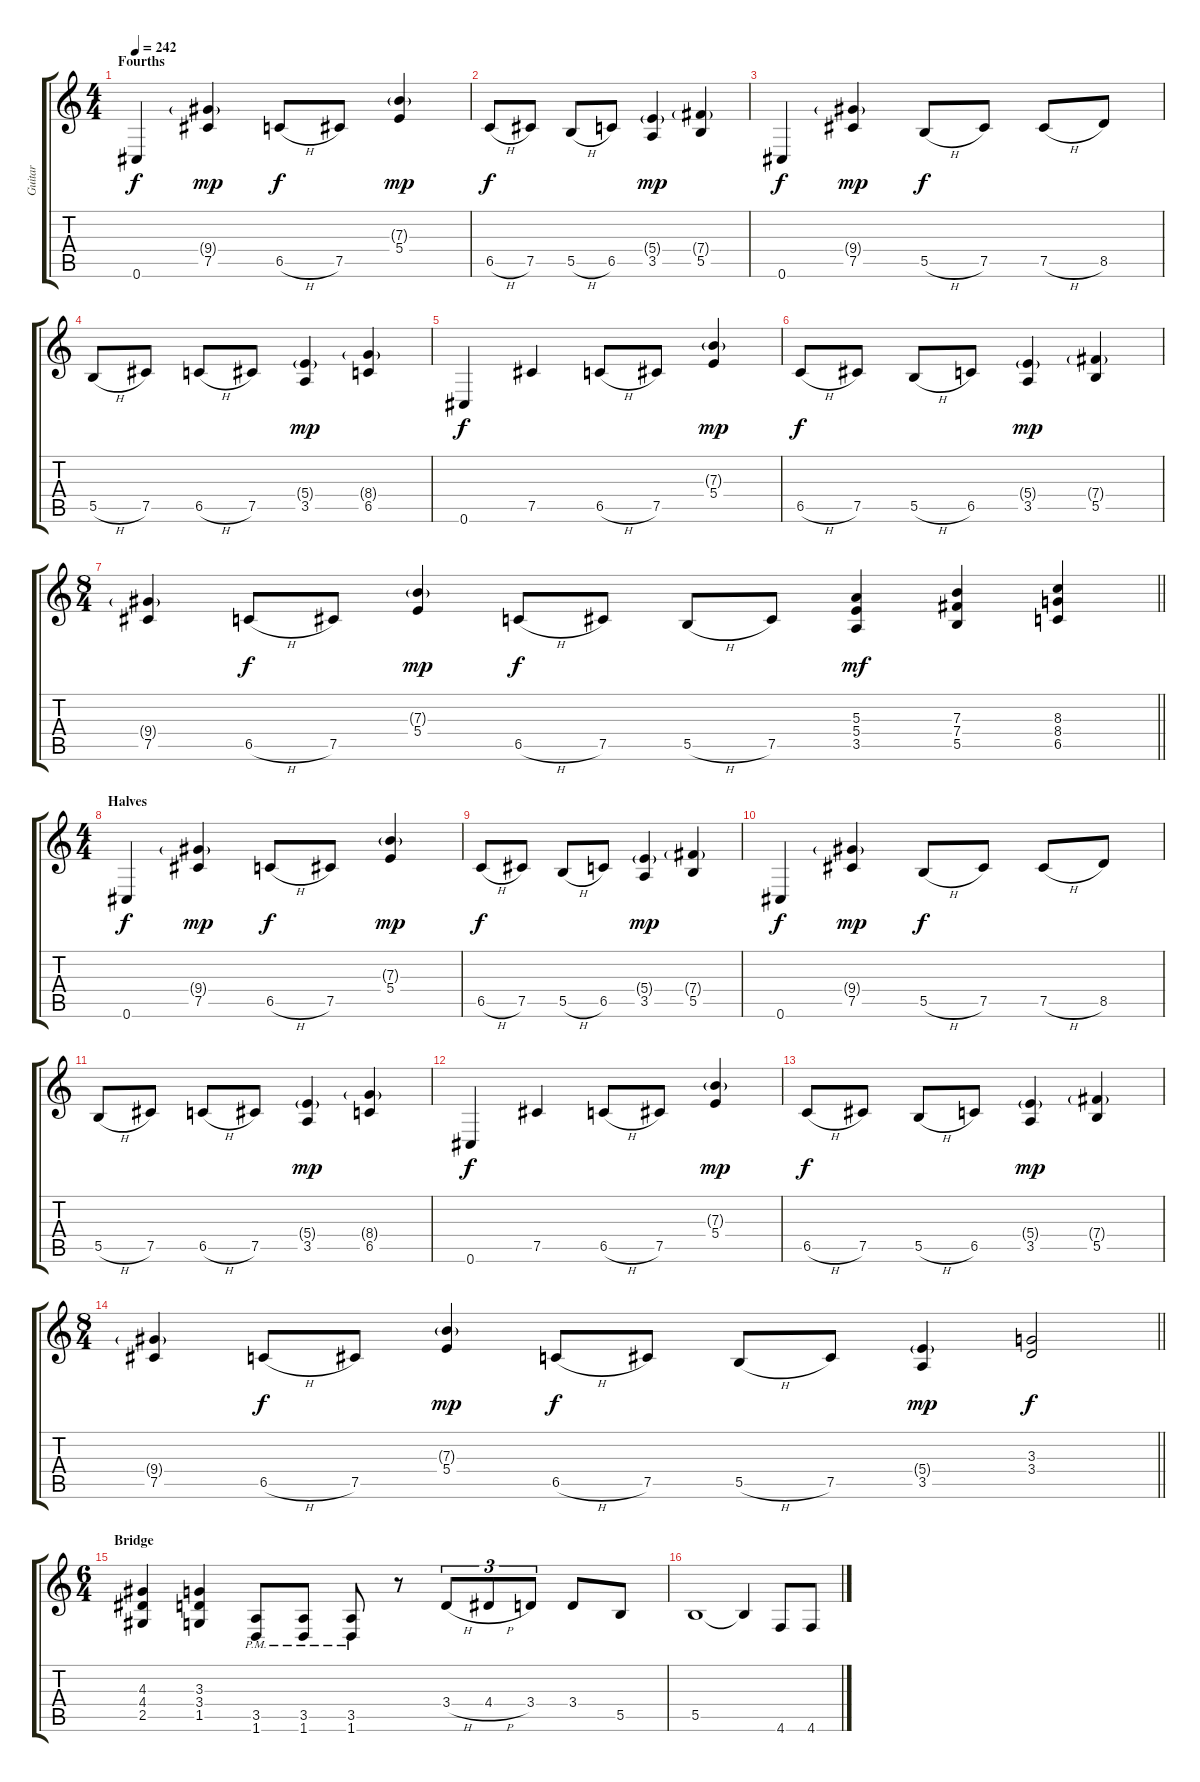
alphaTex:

\track ("Guitar" "Guitar") {instrument distortionguitar}
\staff {score tabs}
\tuning (Db4 Ab3 E3 B2 Gb2 Db2) {hide}
\ts (4 4)
\section ("" "Fourths")
\tempo 242
\clef g2
\ks c
0.6.4{dy f} (9.4{g} 7.5).4{dy mp} 6.5{h}.8{dy f} 7.5.8 (7.3{g} 5.4).4{dy mp} |
6.5{h}.8{dy f} 7.5.8 5.5{h}.8 6.5.8 (5.4{g} 3.5).4{dy mp} (7.4{g} 5.5).4 |
0.6.4{dy f} (9.4{g} 7.5).4{dy mp} 5.5{h}.8{dy f} 7.5.8 7.5{h}.8 8.5.8 |
5.5{h}.8 7.5.8 6.5{h}.8 7.5.8 (5.4{g} 3.5).4{dy mp} (8.4{g} 6.5).4 |
0.6.4{dy f} 7.5.4 6.5{h}.8 7.5.8 (7.3{g} 5.4).4{dy mp} |
6.5{h}.8{dy f} 7.5.8 5.5{h}.8 6.5.8 (5.4{g} 3.5).4{dy mp} (7.4{g} 5.5).4 |
\ts (8 4)
\barLineRight lightlight
(9.4{g} 7.5).4 6.5{h}.8{dy f} 7.5.8 (7.3{g} 5.4).4{dy mp} 6.5{h}.8{dy f} 7.5.8 5.5{h}.8 7.5.8 (5.3 5.4 3.5).4{dy mf} (7.3 7.4 5.5).4 (8.3 8.4 6.5).4 |
\ts (4 4)
\section ("" "Halves")
0.6.4{dy f} (9.4{g} 7.5).4{dy mp} 6.5{h}.8{dy f} 7.5.8 (7.3{g} 5.4).4{dy mp} |
6.5{h}.8{dy f} 7.5.8 5.5{h}.8 6.5.8 (5.4{g} 3.5).4{dy mp} (7.4{g} 5.5).4 |
0.6.4{dy f} (9.4{g} 7.5).4{dy mp} 5.5{h}.8{dy f} 7.5.8 7.5{h}.8 8.5.8 |
5.5{h}.8 7.5.8 6.5{h}.8 7.5.8 (5.4{g} 3.5).4{dy mp} (8.4{g} 6.5).4 |
0.6.4{dy f} 7.5.4 6.5{h}.8 7.5.8 (7.3{g} 5.4).4{dy mp} |
6.5{h}.8{dy f} 7.5.8 5.5{h}.8 6.5.8 (5.4{g} 3.5).4{dy mp} (7.4{g} 5.5).4 |
\ts (8 4)
\barLineRight lightlight
(9.4{g} 7.5).4 6.5{h}.8{dy f} 7.5.8 (7.3{g} 5.4).4{dy mp} 6.5{h}.8{dy f} 7.5.8 5.5{h}.8 7.5.8 (5.4{g} 3.5).4{dy mp} (3.3 3.4).2{dy f} |
\ts (6 4)
\section ("" "Bridge")
(4.3 4.4 2.5).4 (3.3 3.4 1.5).4 (3.5{pm} 1.6{pm}).8 (3.5{pm} 1.6{pm}).8 (3.5{pm} 1.6{pm}).8 r.8 3.4{h}.8{tu (3 2)} 4.4{h}.8{tu (3 2)} 3.4.8{tu (3 2)} 3.4.8 5.5.8 |
5.5.1 5.5{t}.4 4.6.8 4.6.8
